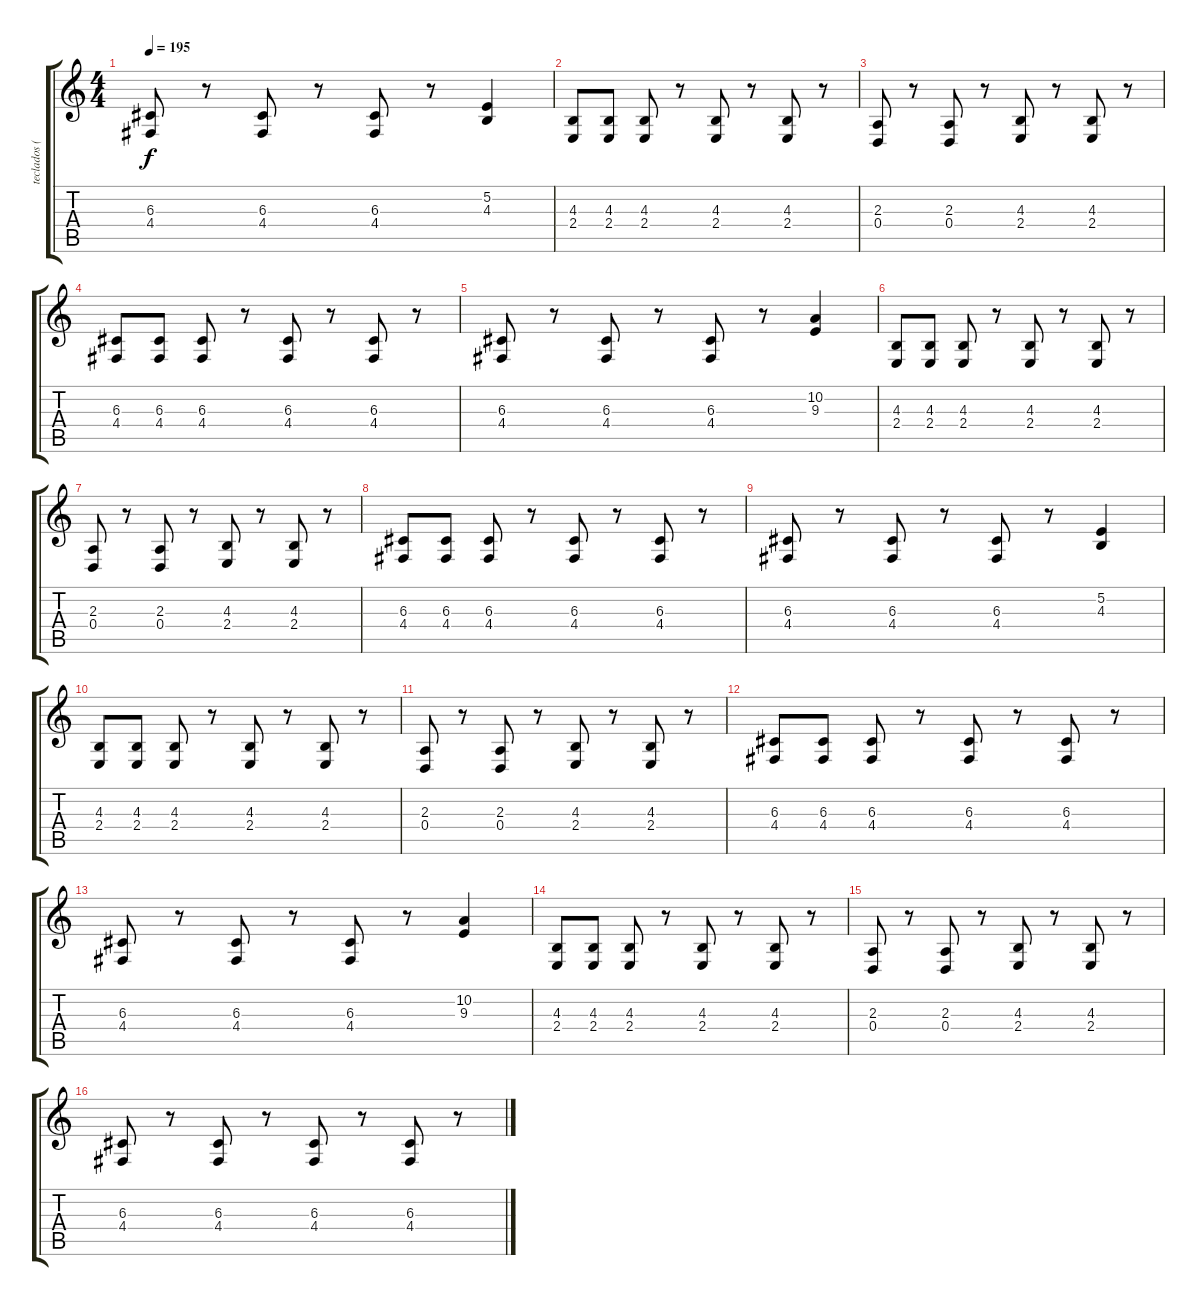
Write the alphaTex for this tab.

\track ("teclados (lead 1)" "teclados (") {instrument lead8bassandlead}
\staff {score tabs}
\tuning (E4 B3 G3 D3 A2 E2) {hide}
\ts (4 4)
\tempo 195
\clef g2
\ks c
(6.3 4.4).8{dy f} r.8 (6.3 4.4).8 r.8 (6.3 4.4).8 r.8 (5.2 4.3).4 |
(4.3 2.4).8 (4.3 2.4).8 (4.3 2.4).8 r.8 (4.3 2.4).8 r.8 (4.3 2.4).8 r.8 |
(2.3 0.4).8 r.8 (2.3 0.4).8 r.8 (4.3 2.4).8 r.8 (4.3 2.4).8 r.8 |
(6.3 4.4).8 (6.3 4.4).8 (6.3 4.4).8 r.8 (6.3 4.4).8 r.8 (6.3 4.4).8 r.8 |
(6.3 4.4).8 r.8 (6.3 4.4).8 r.8 (6.3 4.4).8 r.8 (10.2 9.3).4 |
(4.3 2.4).8 (4.3 2.4).8 (4.3 2.4).8 r.8 (4.3 2.4).8 r.8 (4.3 2.4).8 r.8 |
(2.3 0.4).8 r.8 (2.3 0.4).8 r.8 (4.3 2.4).8 r.8 (4.3 2.4).8 r.8 |
(6.3 4.4).8 (6.3 4.4).8 (6.3 4.4).8 r.8 (6.3 4.4).8 r.8 (6.3 4.4).8 r.8 |
(6.3 4.4).8 r.8 (6.3 4.4).8 r.8 (6.3 4.4).8 r.8 (5.2 4.3).4 |
(4.3 2.4).8 (4.3 2.4).8 (4.3 2.4).8 r.8 (4.3 2.4).8 r.8 (4.3 2.4).8 r.8 |
(2.3 0.4).8 r.8 (2.3 0.4).8 r.8 (4.3 2.4).8 r.8 (4.3 2.4).8 r.8 |
(6.3 4.4).8 (6.3 4.4).8 (6.3 4.4).8 r.8 (6.3 4.4).8 r.8 (6.3 4.4).8 r.8 |
(6.3 4.4).8 r.8 (6.3 4.4).8 r.8 (6.3 4.4).8 r.8 (10.2 9.3).4 |
(4.3 2.4).8 (4.3 2.4).8 (4.3 2.4).8 r.8 (4.3 2.4).8 r.8 (4.3 2.4).8 r.8 |
(2.3 0.4).8 r.8 (2.3 0.4).8 r.8 (4.3 2.4).8 r.8 (4.3 2.4).8 r.8 |
(6.3 4.4).8 r.8 (6.3 4.4).8 r.8 (6.3 4.4).8 r.8 (6.3 4.4).8 r.8
